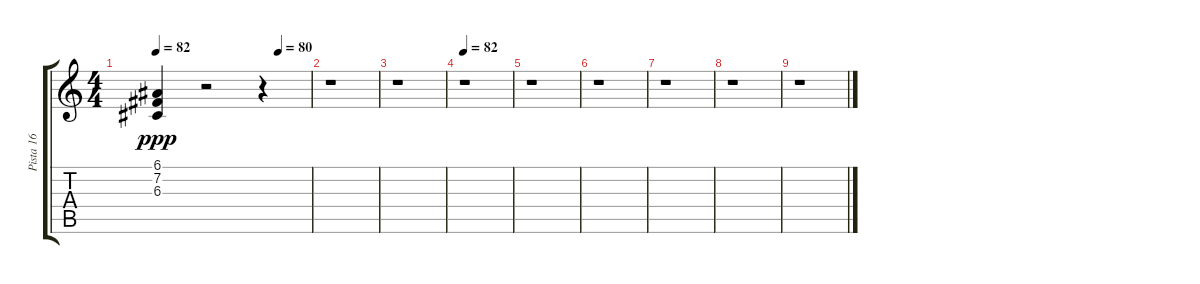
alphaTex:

\track ("Pista 16" "Pista 16") {instrument stringensemble1}
\staff {score tabs}
\tuning (E4 B3 G3 D3 A2 E2) {hide}
\ts (4 4)
\tempo 82
\tempo (80 0.7916666666666666)
\clef g2
\ks c
(6.1 7.2 6.3).4{dy ppp} r.2 r.4 |
r.1 |
r.1 |
\tempo 82
r.1 |
r.1 |
r.1 |
r.1 |
r.1 |
r.1
